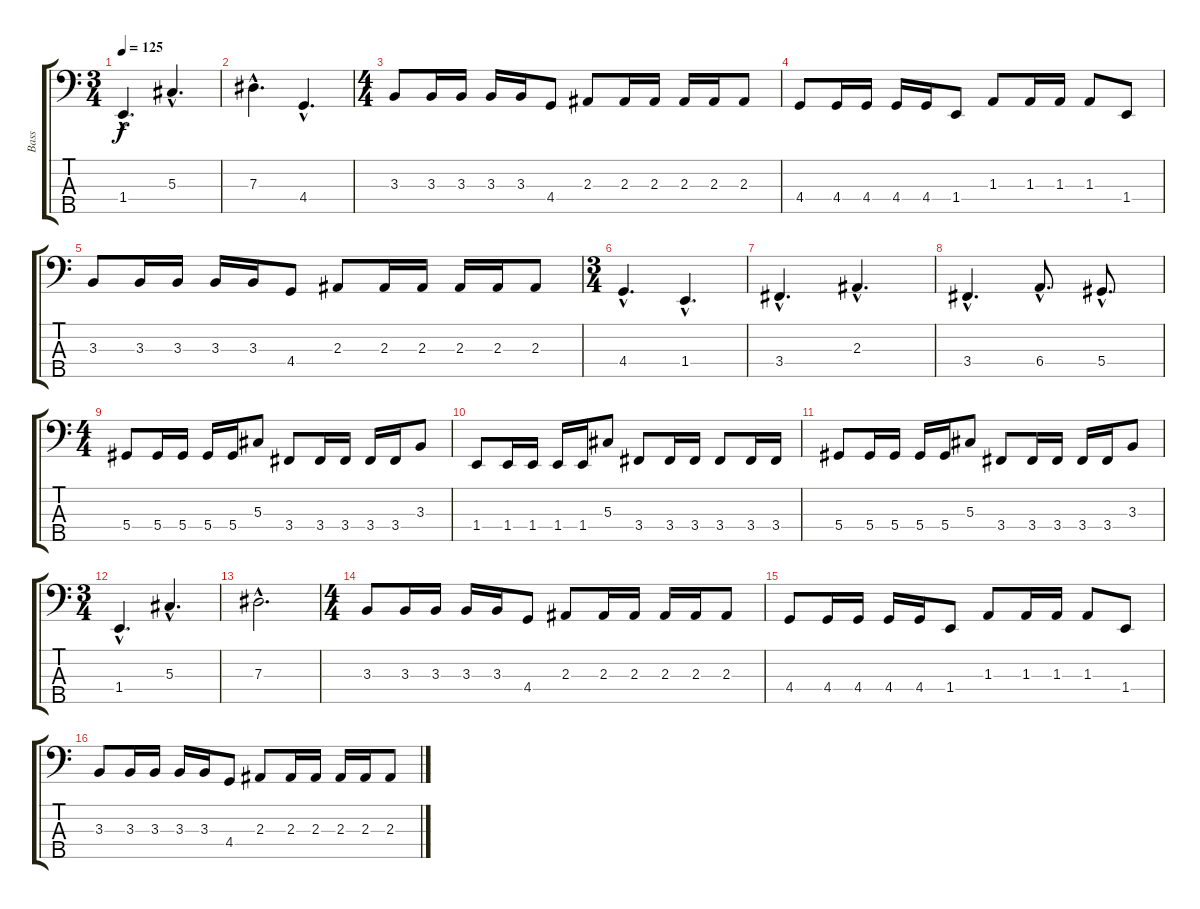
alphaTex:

\track ("Bass" "Bass") {instrument electricbasspick}
\staff {score tabs}
\tuning (Gb2 Db2 Ab1 Eb1 Bb0) {hide}
\ts (3 4)
\tempo 125
\clef f4
\ks c
1.4{hac}.4{d dy f} 5.3{hac}.4{d} |
7.3{hac}.4{d} 4.4{hac}.4{d} |
\ts (4 4)
3.3.8 3.3.16 3.3.16 3.3.16 3.3.16 4.4.8 2.3.8 2.3.16 2.3.16 2.3.16 2.3.16 2.3.8 |
4.4.8 4.4.16 4.4.16 4.4.16 4.4.16 1.4.8 1.3.8 1.3.16 1.3.16 1.3.8 1.4.8 |
3.3.8 3.3.16 3.3.16 3.3.16 3.3.16 4.4.8 2.3.8 2.3.16 2.3.16 2.3.16 2.3.16 2.3.8 |
\ts (3 4)
4.4{hac}.4{d} 1.4{hac}.4{d} |
3.4{hac}.4{d} 2.3{hac}.4{d} |
3.4{hac}.4{d} 6.4{hac}.8{d} 5.4{hac}.8{d} |
\ts (4 4)
5.4.8 5.4.16 5.4.16 5.4.16 5.4.16 5.3.8 3.4.8 3.4.16 3.4.16 3.4.16 3.4.16 3.3.8 |
1.4.8 1.4.16 1.4.16 1.4.16 1.4.16 5.3.8 3.4.8 3.4.16 3.4.16 3.4.8 3.4.16 3.4.16 |
5.4.8 5.4.16 5.4.16 5.4.16 5.4.16 5.3.8 3.4.8 3.4.16 3.4.16 3.4.16 3.4.16 3.3.8 |
\ts (3 4)
1.4{hac}.4{d} 5.3{hac}.4{d} |
7.3{hac}.2{d} |
\ts (4 4)
3.3.8 3.3.16 3.3.16 3.3.16 3.3.16 4.4.8 2.3.8 2.3.16 2.3.16 2.3.16 2.3.16 2.3.8 |
4.4.8 4.4.16 4.4.16 4.4.16 4.4.16 1.4.8 1.3.8 1.3.16 1.3.16 1.3.8 1.4.8 |
3.3.8 3.3.16 3.3.16 3.3.16 3.3.16 4.4.8 2.3.8 2.3.16 2.3.16 2.3.16 2.3.16 2.3.8
